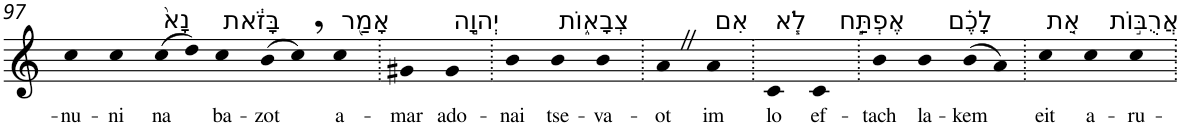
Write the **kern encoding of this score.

**kern	**text
*part1	*part1
*staff1	*staff1
*I"Piano	*
*I'Pno	*
!!LO:PB:g=z
*clefG2	*
*k[]	*
=97	=97
!	!LO:LY:b
4cc	-nu-
!	!LO:LY:b
4cc	-ni
!LO:TX:a:t=נָא֙	!
!	!LO:LY:b
(>8cc	na
8dd)	.
!LO:TX:a:t=בָּזֹ֔את	!
!	!LO:LY:b
4cc	ba-
!	!LO:LY:b
(>8b	-zot
8cc,)	.
!LO:TX:a:t=אָמַ֖ר	!
!	!LO:LY:b
4cc	a-
=98.	=98.
!	!LO:LY:b
4g#X	-mar
!LO:TX:a:t=יְהוָ֣ה	!
!	!LO:LY:b
4g#	ado-
=99.	=99.
!	!LO:LY:b
4b	-nai
!LO:TX:a:t=צְבָא֑וֹת	!
!	!LO:LY:b
4b	tse-
!	!LO:LY:b
4b	-va-
=100.	=100.
!	!LO:LY:b
4aZ	-ot
!LO:TX:a:t=אִם	!
!	!LO:LY:b
4a	im
=101.	=101.
!LO:TX:a:t=לֹ֧א	!
!	!LO:LY:b
4c	lo
!LO:TX:a:t=אֶפְתַּ֣ח	!
!	!LO:LY:b
4c	ef-
=102.	=102.
!	!LO:LY:b
4b	-tach
!LO:TX:a:t=לָכֶ֗ם	!
!	!LO:LY:b
4b	la-
!	!LO:LY:b
(>8b	-kem
8a)	.
=103.	=103.
!LO:TX:a:t=אֵ֚ת	!
!	!LO:LY:b
4cc	eit
!LO:TX:a:t=אֲרֻבּ֣וֹת	!
!	!LO:LY:b
4cc	a-
!	!LO:LY:b
4cc	-ru-
=.	=.
*-	*-
